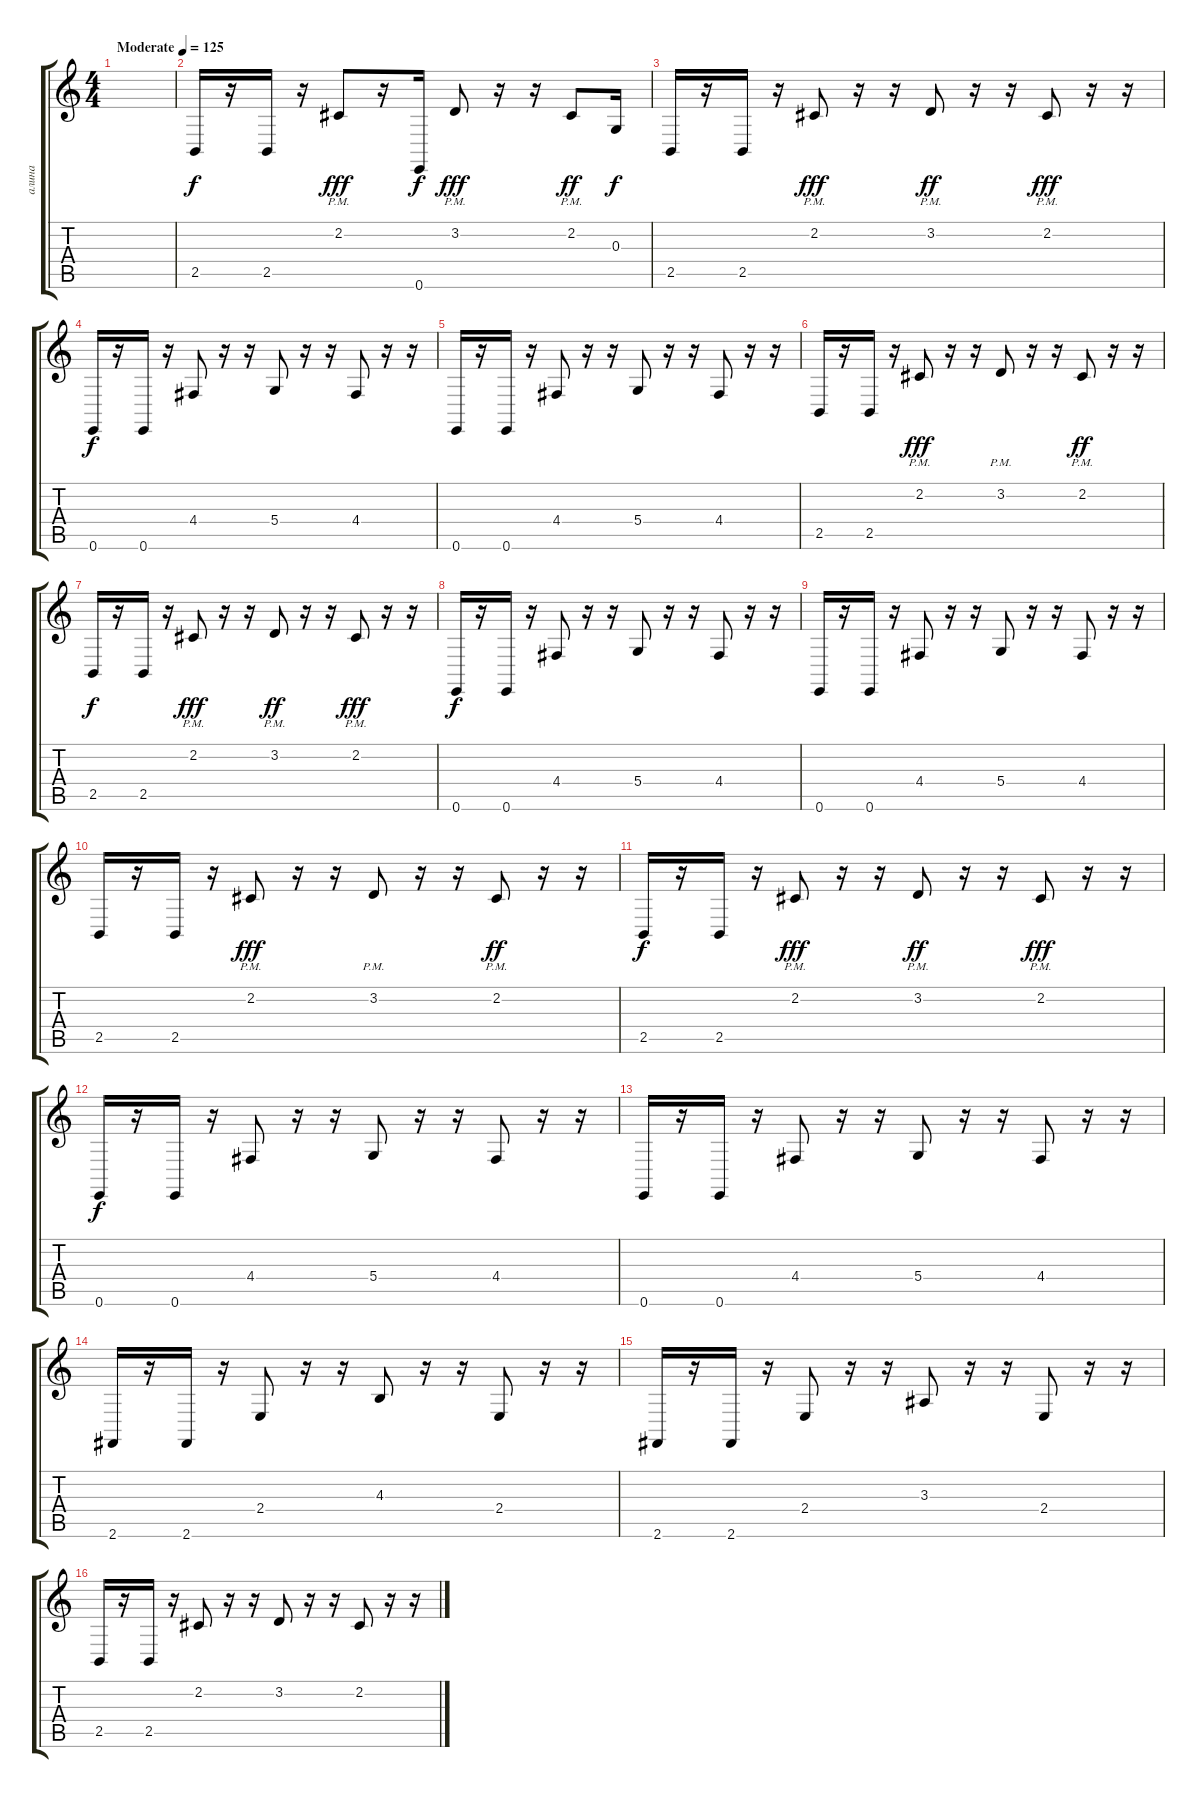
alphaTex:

\track ("алина" "алина") {instrument stringensemble1}
\staff {score tabs}
\tuning (E4 B3 G3 D3 A2 E2) {hide}
\ts (4 4)
\tempo (125 "Moderate")
\clef g2
\ks c
|
2.5.16 r.16 2.5.16 r.16 2.2{pm}.8{dy fff} r.16 0.6.16{dy f} 3.2{pm}.8{dy fff} r.16 r.16 2.2{pm}.8{dy ff} 0.3.16{dy f} |
2.5.16 r.16 2.5.16 r.16 2.2{pm}.8{dy fff} r.16 r.16 3.2{pm}.8{dy ff} r.16 r.16 2.2{pm}.8{dy fff} r.16 r.16 |
0.6.16{dy f} r.16 0.6.16 r.16 4.4.8 r.16 r.16 5.4.8 r.16 r.16 4.4.8 r.16 r.16 |
0.6.16 r.16 0.6.16 r.16 4.4.8 r.16 r.16 5.4.8 r.16 r.16 4.4.8 r.16 r.16 |
2.5.16 r.16 2.5.16 r.16 2.2{pm}.8{dy fff} r.16 r.16 3.2{pm}.8 r.16 r.16 2.2{pm}.8{dy ff} r.16 r.16 |
2.5.16{dy f} r.16 2.5.16 r.16 2.2{pm}.8{dy fff} r.16 r.16 3.2{pm}.8{dy ff} r.16 r.16 2.2{pm}.8{dy fff} r.16 r.16 |
0.6.16{dy f} r.16 0.6.16 r.16 4.4.8 r.16 r.16 5.4.8 r.16 r.16 4.4.8 r.16 r.16 |
0.6.16 r.16 0.6.16 r.16 4.4.8 r.16 r.16 5.4.8 r.16 r.16 4.4.8 r.16 r.16 |
2.5.16 r.16 2.5.16 r.16 2.2{pm}.8{dy fff} r.16 r.16 3.2{pm}.8 r.16 r.16 2.2{pm}.8{dy ff} r.16 r.16 |
2.5.16{dy f} r.16 2.5.16 r.16 2.2{pm}.8{dy fff} r.16 r.16 3.2{pm}.8{dy ff} r.16 r.16 2.2{pm}.8{dy fff} r.16 r.16 |
0.6.16{dy f} r.16 0.6.16 r.16 4.4.8 r.16 r.16 5.4.8 r.16 r.16 4.4.8 r.16 r.16 |
0.6.16 r.16 0.6.16 r.16 4.4.8 r.16 r.16 5.4.8 r.16 r.16 4.4.8 r.16 r.16 |
2.6.16 r.16 2.6.16 r.16 2.4.8 r.16 r.16 4.3.8 r.16 r.16 2.4.8 r.16 r.16 |
2.6.16 r.16 2.6.16 r.16 2.4.8 r.16 r.16 3.3.8 r.16 r.16 2.4.8 r.16 r.16 |
2.5.16 r.16 2.5.16 r.16 2.2.8 r.16 r.16 3.2.8 r.16 r.16 2.2.8 r.16 r.16
